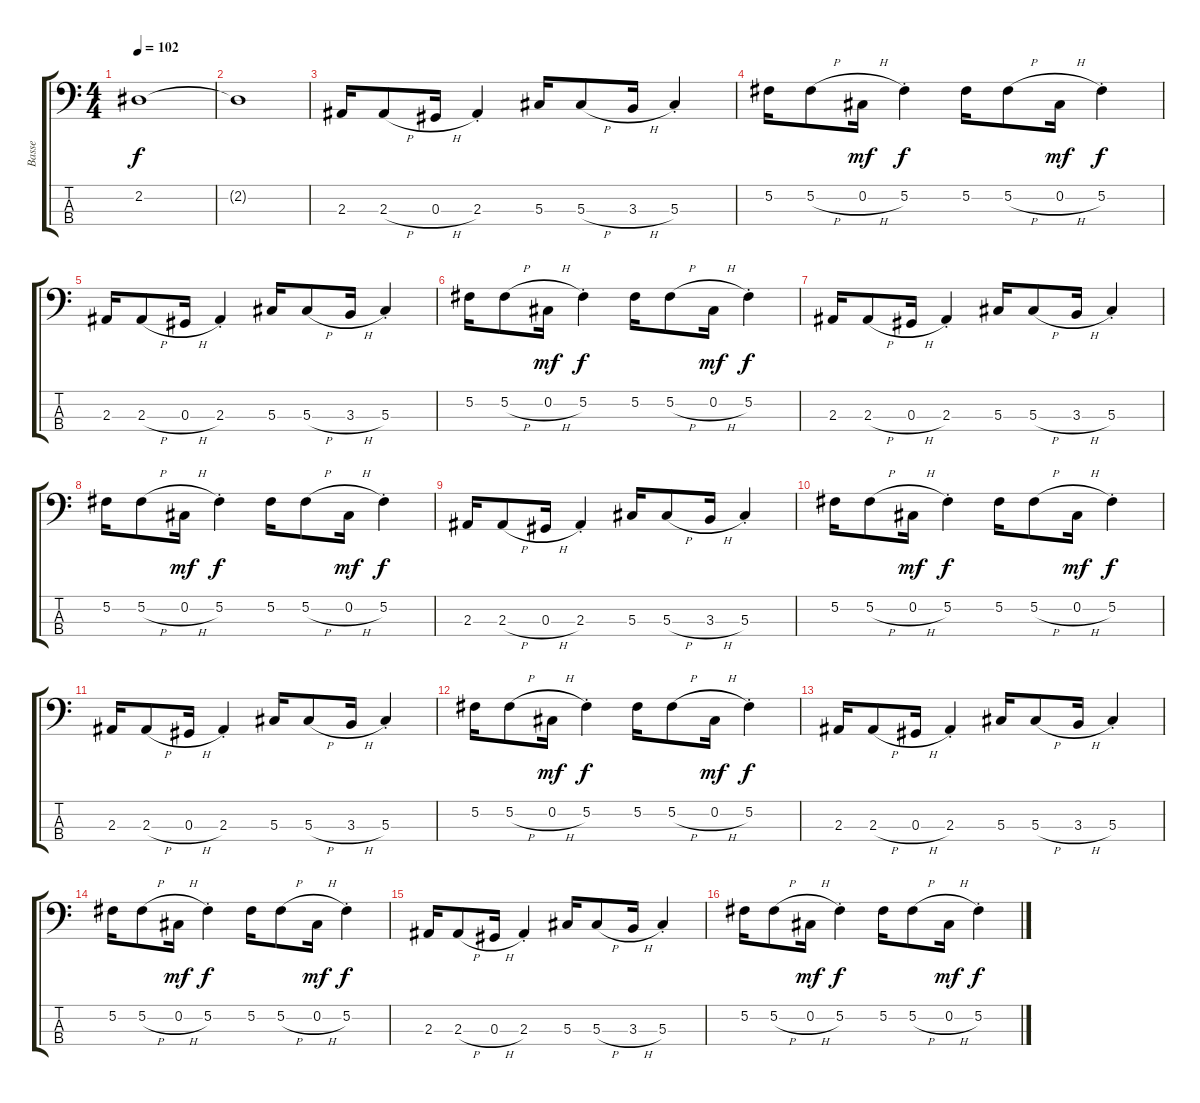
\track ("Basse" "Basse") {instrument electricbassfinger}
\staff {score tabs}
\tuning (Gb2 Db2 Ab1 Eb1) {hide}
\ts (4 4)
\tempo 102
\clef f4
\ks c
2.2.1{dy f} |
2.2{t}.1 |
2.3.16 2.3{h}.8 0.3{h}.16 2.3{st}.4 5.3.16 5.3{h}.8 3.3{h}.16 5.3{st}.4 |
5.2.16 5.2{h}.8 0.2{h}.16{dy mf} 5.2{st}.4{dy f} 5.2.16 5.2{h}.8 0.2{h}.16{dy mf} 5.2{st}.4{dy f} |
2.3.16 2.3{h}.8 0.3{h}.16 2.3{st}.4 5.3.16 5.3{h}.8 3.3{h}.16 5.3{st}.4 |
5.2.16 5.2{h}.8 0.2{h}.16{dy mf} 5.2{st}.4{dy f} 5.2.16 5.2{h}.8 0.2{h}.16{dy mf} 5.2{st}.4{dy f} |
2.3.16 2.3{h}.8 0.3{h}.16 2.3{st}.4 5.3.16 5.3{h}.8 3.3{h}.16 5.3{st}.4 |
5.2.16 5.2{h}.8 0.2{h}.16{dy mf} 5.2{st}.4{dy f} 5.2.16 5.2{h}.8 0.2{h}.16{dy mf} 5.2{st}.4{dy f} |
2.3.16 2.3{h}.8 0.3{h}.16 2.3{st}.4 5.3.16 5.3{h}.8 3.3{h}.16 5.3{st}.4 |
5.2.16 5.2{h}.8 0.2{h}.16{dy mf} 5.2{st}.4{dy f} 5.2.16 5.2{h}.8 0.2{h}.16{dy mf} 5.2{st}.4{dy f} |
2.3.16 2.3{h}.8 0.3{h}.16 2.3{st}.4 5.3.16 5.3{h}.8 3.3{h}.16 5.3{st}.4 |
5.2.16 5.2{h}.8 0.2{h}.16{dy mf} 5.2{st}.4{dy f} 5.2.16 5.2{h}.8 0.2{h}.16{dy mf} 5.2{st}.4{dy f} |
2.3.16 2.3{h}.8 0.3{h}.16 2.3{st}.4 5.3.16 5.3{h}.8 3.3{h}.16 5.3{st}.4 |
5.2.16 5.2{h}.8 0.2{h}.16{dy mf} 5.2{st}.4{dy f} 5.2.16 5.2{h}.8 0.2{h}.16{dy mf} 5.2{st}.4{dy f} |
2.3.16 2.3{h}.8 0.3{h}.16 2.3{st}.4 5.3.16 5.3{h}.8 3.3{h}.16 5.3{st}.4 |
5.2.16 5.2{h}.8 0.2{h}.16{dy mf} 5.2{st}.4{dy f} 5.2.16 5.2{h}.8 0.2{h}.16{dy mf} 5.2{st}.4{dy f}
